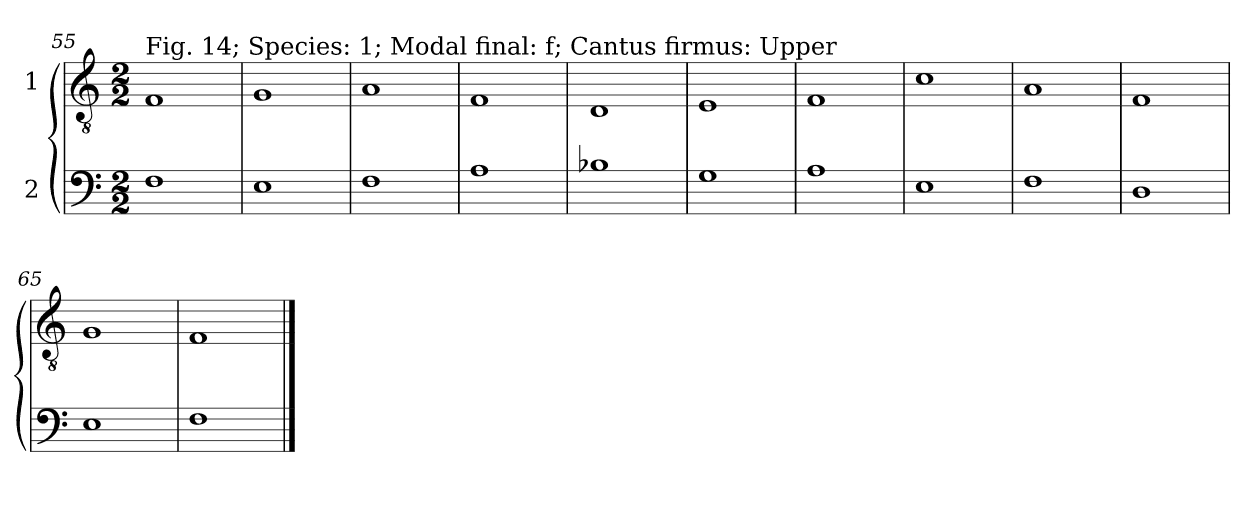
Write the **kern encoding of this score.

**kern	**kern
*part2	*part1
*staff2	*staff1
*I"2	*I"1
!!LO:PB:g=z
*clefF4	*clefGv2
*k[]	*k[]
*M2/2	*M2/2
=55	=55
!	!LO:TX:a:t=Fig. 14; Species&colon; 1; Modal final&colon; f; Cantus firmus&colon; Upper
1F	1F
=56	=56
1E	1G
=57	=57
1F	1A
=58	=58
1A	1F
=59	=59
1B-X	1D
=60	=60
1G	1E
=61	=61
1A	1F
=62	=62
1E	1c
=63	=63
1F	1A
=64	=64
1D	1F
=65	=65
1E	1G
=66	=66
1F	1F
==	==
*-	*-
